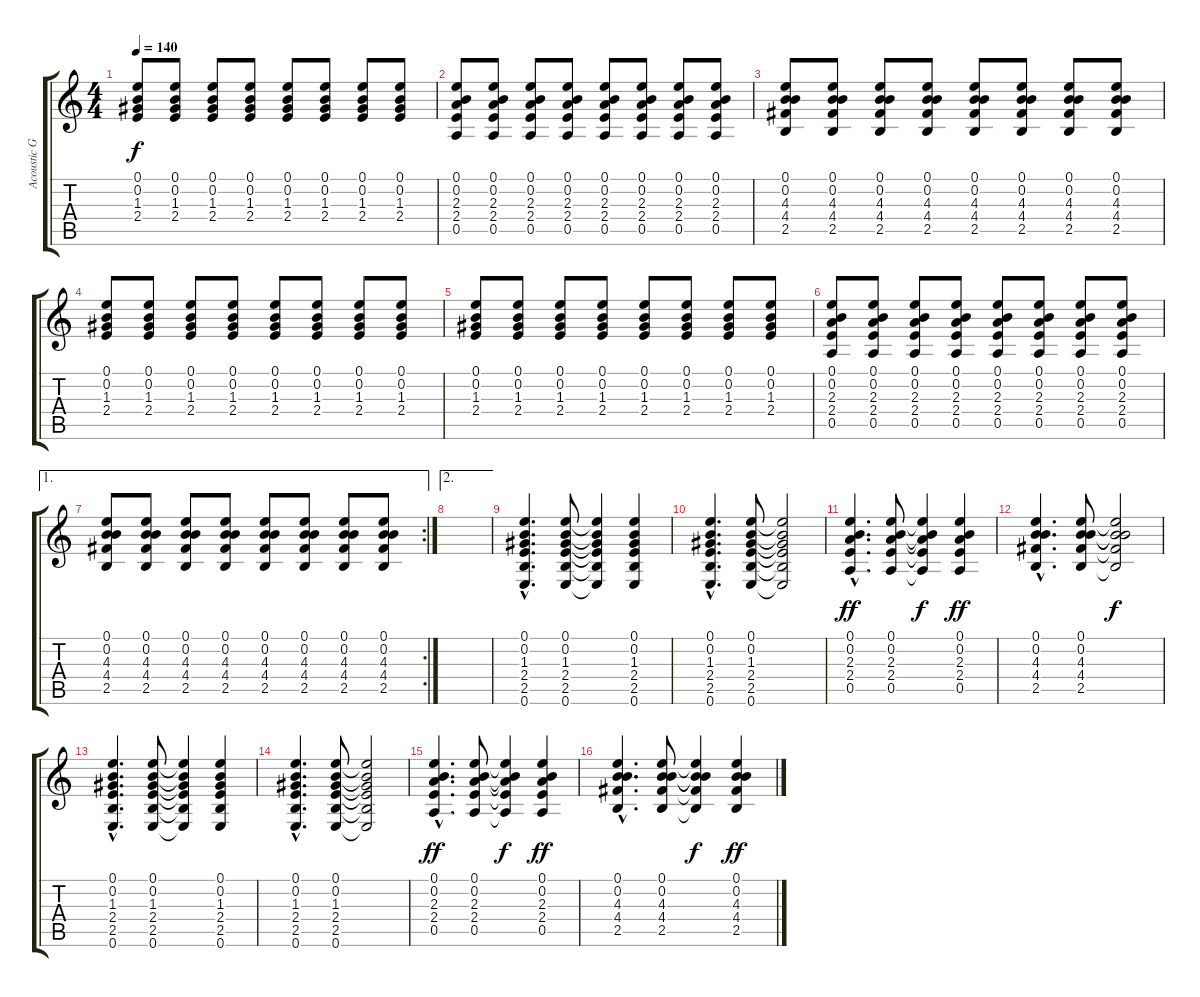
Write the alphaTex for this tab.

\track ("Acoustic Guitar" "Acoustic G") {instrument acousticguitarnylon}
\staff {score tabs}
\tuning (E4 B3 G3 D3 A2 E2) {hide}
\ts (4 4)
\tempo 140
\clef g2
\ks c
(0.1 0.2 1.3 2.4).8{dy f} (0.1 0.2 1.3 2.4).8 (0.1 0.2 1.3 2.4).8 (0.1 0.2 1.3 2.4).8 (0.1 0.2 1.3 2.4).8 (0.1 0.2 1.3 2.4).8 (0.1 0.2 1.3 2.4).8 (0.1 0.2 1.3 2.4).8 |
(0.1 0.2 2.3 2.4 0.5).8 (0.1 0.2 2.3 2.4 0.5).8 (0.1 0.2 2.3 2.4 0.5).8 (0.1 0.2 2.3 2.4 0.5).8 (0.1 0.2 2.3 2.4 0.5).8 (0.1 0.2 2.3 2.4 0.5).8 (0.1 0.2 2.3 2.4 0.5).8 (0.1 0.2 2.3 2.4 0.5).8 |
(0.1 0.2 4.3 4.4 2.5).8 (0.1 0.2 4.3 4.4 2.5).8 (0.1 0.2 4.3 4.4 2.5).8 (0.1 0.2 4.3 4.4 2.5).8 (0.1 0.2 4.3 4.4 2.5).8 (0.1 0.2 4.3 4.4 2.5).8 (0.1 0.2 4.3 4.4 2.5).8 (0.1 0.2 4.3 4.4 2.5).8 |
(0.1 0.2 1.3 2.4).8 (0.1 0.2 1.3 2.4).8 (0.1 0.2 1.3 2.4).8 (0.1 0.2 1.3 2.4).8 (0.1 0.2 1.3 2.4).8 (0.1 0.2 1.3 2.4).8 (0.1 0.2 1.3 2.4).8 (0.1 0.2 1.3 2.4).8 |
(0.1 0.2 1.3 2.4).8 (0.1 0.2 1.3 2.4).8 (0.1 0.2 1.3 2.4).8 (0.1 0.2 1.3 2.4).8 (0.1 0.2 1.3 2.4).8 (0.1 0.2 1.3 2.4).8 (0.1 0.2 1.3 2.4).8 (0.1 0.2 1.3 2.4).8 |
(0.1 0.2 2.3 2.4 0.5).8 (0.1 0.2 2.3 2.4 0.5).8 (0.1 0.2 2.3 2.4 0.5).8 (0.1 0.2 2.3 2.4 0.5).8 (0.1 0.2 2.3 2.4 0.5).8 (0.1 0.2 2.3 2.4 0.5).8 (0.1 0.2 2.3 2.4 0.5).8 (0.1 0.2 2.3 2.4 0.5).8 |
\ae 1
\rc 2
(0.1 0.2 4.3 4.4 2.5).8 (0.1 0.2 4.3 4.4 2.5).8 (0.1 0.2 4.3 4.4 2.5).8 (0.1 0.2 4.3 4.4 2.5).8 (0.1 0.2 4.3 4.4 2.5).8 (0.1 0.2 4.3 4.4 2.5).8 (0.1 0.2 4.3 4.4 2.5).8 (0.1 0.2 4.3 4.4 2.5).8 |
\ae 2
|
(0.1{hac} 0.2{hac} 1.3{hac} 2.4{hac} 2.5{hac} 0.6{hac}).4{d} (0.1 0.2 1.3 2.4 2.5 0.6).8 (0.1{t} 0.2{t} 1.3{t} 2.4{t} 2.5{t} 0.6{t}).4 (0.1 0.2 1.3 2.4 2.5 0.6).4 |
(0.1{hac} 0.2{hac} 1.3{hac} 2.4{hac} 2.5{hac} 0.6{hac}).4{d} (0.1 0.2 1.3 2.4 2.5 0.6).8 (0.1{t} 0.2{t} 1.3{t} 2.4{t} 2.5{t} 0.6{t}).2 |
(0.1{hac} 0.2{hac} 2.3{hac} 2.4{hac} 0.5{hac}).4{d dy ff} (0.1 0.2 2.3 2.4 0.5).8 (0.1{t} 0.2{t} 2.3{t} 2.4{t} 0.5{t}).4{dy f} (0.1 0.2 2.3 2.4 0.5).4{dy ff} |
(0.1{hac} 0.2{hac} 4.3{hac} 4.4{hac} 2.5{hac}).4{d} (0.1 0.2 4.3 4.4 2.5).8 (0.1{t} 0.2{t} 4.3{t} 4.4{t} 2.5{t}).2{dy f} |
(0.1{hac} 0.2{hac} 1.3{hac} 2.4{hac} 2.5{hac} 0.6{hac}).4{d} (0.1 0.2 1.3 2.4 2.5 0.6).8 (0.1{t} 0.2{t} 1.3{t} 2.4{t} 2.5{t} 0.6{t}).4 (0.1 0.2 1.3 2.4 2.5 0.6).4 |
(0.1{hac} 0.2{hac} 1.3{hac} 2.4{hac} 2.5{hac} 0.6{hac}).4{d} (0.1 0.2 1.3 2.4 2.5 0.6).8 (0.1{t} 0.2{t} 1.3{t} 2.4{t} 2.5{t} 0.6{t}).2 |
(0.1{hac} 0.2{hac} 2.3{hac} 2.4{hac} 0.5{hac}).4{d dy ff} (0.1 0.2 2.3 2.4 0.5).8 (0.1{t} 0.2{t} 2.3{t} 2.4{t} 0.5{t}).4{dy f} (0.1 0.2 2.3 2.4 0.5).4{dy ff} |
(0.1{hac} 0.2{hac} 4.3{hac} 4.4{hac} 2.5{hac}).4{d} (0.1 0.2 4.3 4.4 2.5).8 (0.1{t} 0.2{t} 4.3{t} 4.4{t} 2.5{t}).4{dy f} (0.1 0.2 4.3 4.4 2.5).4{dy ff}
